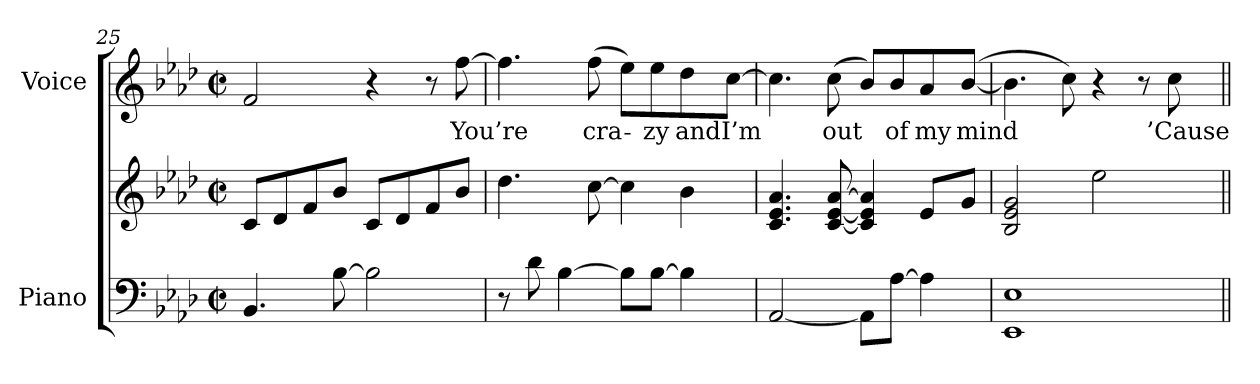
**kern	**kern	**kern	**text
*part2	*part2	*part1	*part1
*staff3	*staff2	*staff1	*staff1
*I"Piano	*	*I"Voice	*
*I'Pno	*	*I'V	*
!!LO:LB:g=z
*clefF4	*clefG2	*clefG2	*
*k[b-e-a-d-]	*k[b-e-a-d-]	*k[b-e-a-d-]	*
*M2/2	*M2/2	*M2/2	*
*met(c|)	*met(c|)	*met(c|)	*
=25	=25	=25	=25
4.BB-/	8c/L	2f/	.
.	8d-/	.	.
.	8f/	.	.
[>8B-\	8b-/J	.	.
2B-\]	8c/L	4r	.
.	8d-/	.	.
.	8f/	8r	.
!	!	!	!LO:LY:b
.	8b-/J	[>8ff\	You’re
=26	=26	=26	=26
8r	4.dd-\	4.ff\]	.
8d-\	.	.	.
[>4B-\	.	.	.
!	!	!	!LO:LY:b
.	[>8cc\	(>8ff\	cra-
8B-\L]	4cc\]	8ee-\L)	.
!	!	!	!LO:LY:b
[>8B-\J	.	8ee-\	-zy
!	!	!	!LO:LY:b
4B-\]	4b-\	8dd-\	and
!	!	!	!LO:LY:b
.	.	[>8cc\J	I’m
=27	=27	=27	=27
[>2AA-/	4.c/ 4.e-/ 4.a-/	4.cc\]	.
!	!	!	!LO:LY:b
.	[<8c/ [<8e-/ [>8a-/	(>8cc\	out
8AA-\L]	4c/] 4e-/] 4a-/]	8b-/L)	.
!	!	!	!LO:LY:b
[>8A-\J	.	8b-/	of
!	!	!	!LO:LY:b
4A-\]	8e-/L	8a-/	my
!	!	!	!LO:LY:b
.	8g/J	(>[>8b-/J	mind
=28	=28	=28	=28
*^	*	*	*
1E-	1EE-	2B-/ 2e-/ 2g/	4.b-\]	.
.	.	.	8cc\)	.
.	.	2ee-\	4r	.
.	.	.	8r	.
!	!	!	!	!LO:LY:b
.	.	.	8cc\	’Cause
*v	*v	*	*	*
=||	=||	=||	=||
*-	*-	*-	*-
